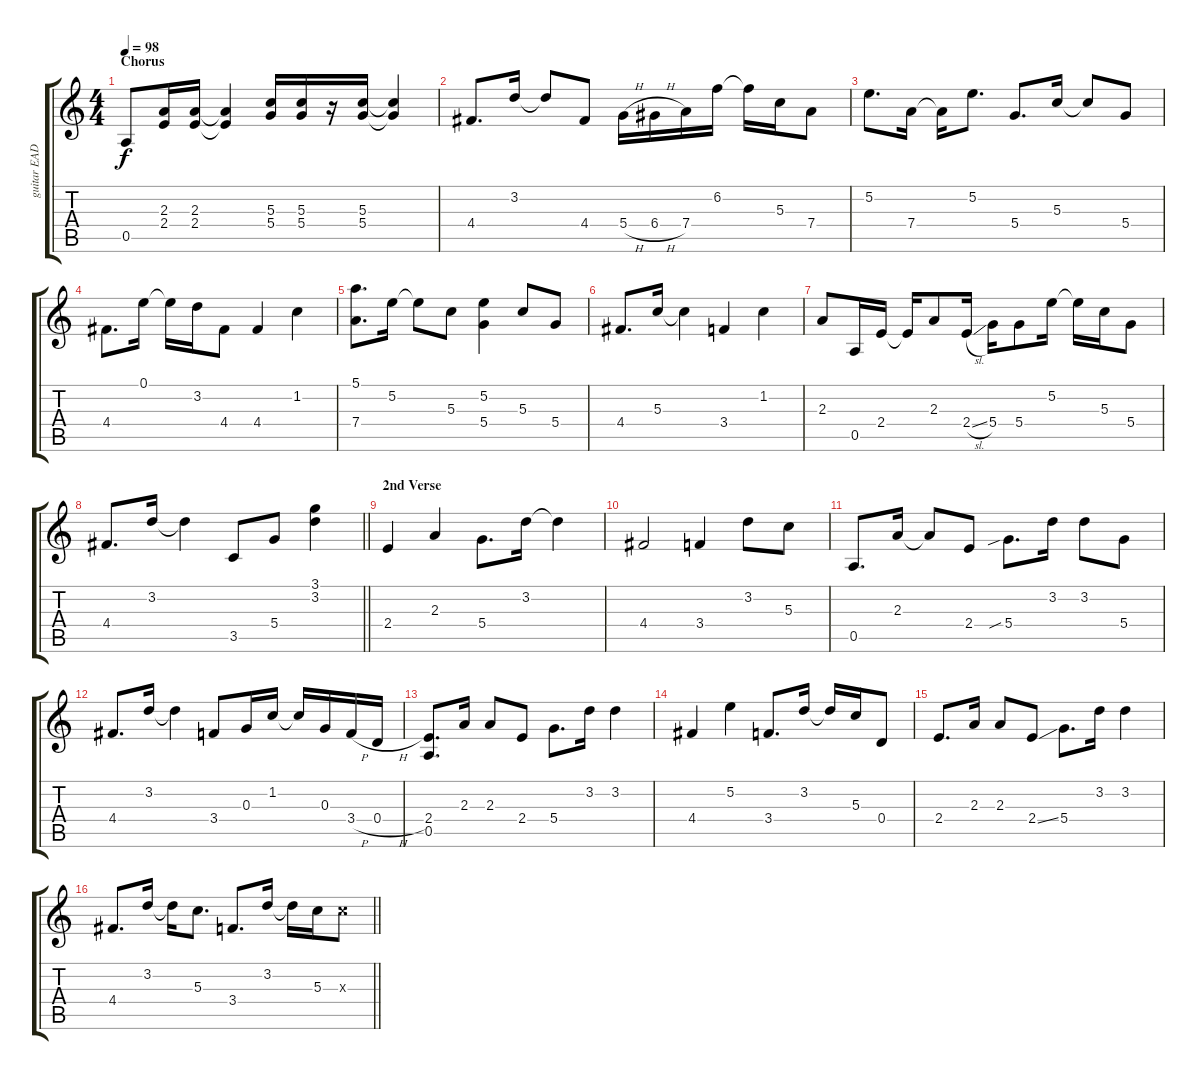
\track ("guitar EADGBE" "guitar EAD") {instrument electricguitarclean}
\staff {score tabs}
\tuning (E4 B3 G3 D3 A2 E2) {hide}
\ts (4 4)
\section ("" "Chorus")
\tempo 98
\clef g2
\ks c
0.5.8{dy f} (2.3 2.4).16 (2.3 2.4).16 (2.3{t} 2.4{t}).4 (5.3 5.4).16 (5.3 5.4).16 r.16 (5.3 5.4).16 (5.3{t} 5.4{t}).4 |
4.4.8{d} 3.2.16 3.2{t}.8 4.4.8 5.4{h}.16 6.4{h}.16 7.4.16 6.2.16 6.2{t}.16 5.3.16 7.4.8 |
5.2.8{d} 7.4.16 7.4{t}.16 5.2.8{d} 5.4.8{d} 5.3.16 5.3{t}.8 5.4.8 |
4.4.8{d} 0.1.16 0.1{t}.16 3.2.16 4.4.8 4.4.4 1.2.4 |
(5.1 7.4).8{d} 5.2.16 5.2{t}.8 5.3.8 (5.2 5.4).4 5.3.8 5.4.8 |
4.4.8{d} 5.3.16 5.3{t}.4 3.4.4 1.2.4 |
2.3.8 0.5.16 2.4.16 2.4{t}.16 2.3.8 2.4{sl}.16 5.4.16 5.4.8 5.2.16 5.2{t}.16 5.3.16 5.4.8 |
\barLineRight lightlight
4.4.8{d} 3.2.16 3.2{t}.4 3.5.8 5.4.8 (3.1 3.2).4 |
\section ("" "2nd Verse")
2.4.4 2.3.4 5.4.8{d} 3.2.16 3.2{t}.4 |
4.4.2 3.4.4 3.2.8 5.3.8 |
0.5.8{d} 2.3.16 2.3{t}.8 2.4.8 5.4{sib}.8{d} 3.2.16 3.2.8 5.4.8 |
4.4.8{d} 3.2.16 3.2{t}.4 3.4.8 0.3.16 1.2.16 1.2{t}.16 0.3.16 3.4{h}.16 0.4{h}.16 |
(2.4 0.5).8{d} 2.3.16 2.3.8 2.4.8 5.4.8{d} 3.2.16 3.2.4 |
4.4.4 5.2.4 3.4.8{d} 3.2.16 3.2{t}.16 5.3.16 0.4.8 |
2.4.8{d} 2.3.16 2.3.8 2.4{ss}.8 5.4.8{d} 3.2.16 3.2.4 |
\barLineRight lightlight
4.4.8{d} 3.2.16 3.2{t}.16 5.3.8{d} 3.4.8{d} 3.2.16 3.2{t}.16 5.3.16 5.3{x}.8
